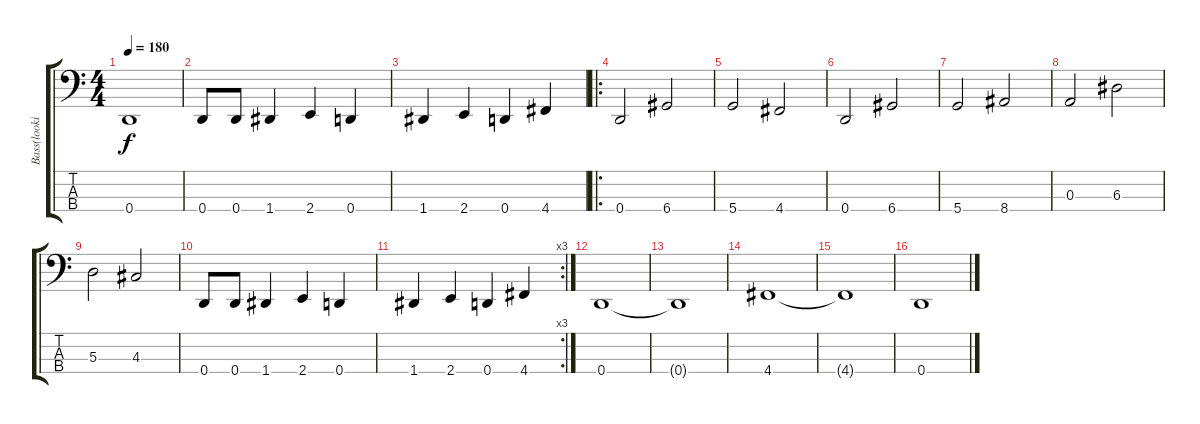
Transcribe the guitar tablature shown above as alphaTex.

\track ("Bass(looking)" "Bass(looki") {instrument electricbasspick}
\staff {score tabs}
\tuning (G2 D2 A1 D1) {hide}
\ts (4 4)
\tempo 180
\clef f4
\ks c
0.4{t}.1{dy f} |
0.4.8 0.4.8 1.4.4 2.4.4 0.4.4 |
1.4.4 2.4.4 0.4.4 4.4.4 |
\ro
0.4.2 6.4.2 |
5.4.2 4.4.2 |
0.4.2 6.4.2 |
5.4.2 8.4.2 |
0.3.2 6.3.2 |
5.3.2 4.3.2 |
0.4.8 0.4.8 1.4.4 2.4.4 0.4.4 |
\rc 3
1.4.4 2.4.4 0.4.4 4.4.4 |
0.4.1 |
0.4{t}.1 |
4.4.1 |
4.4{t}.1 |
0.4.1
